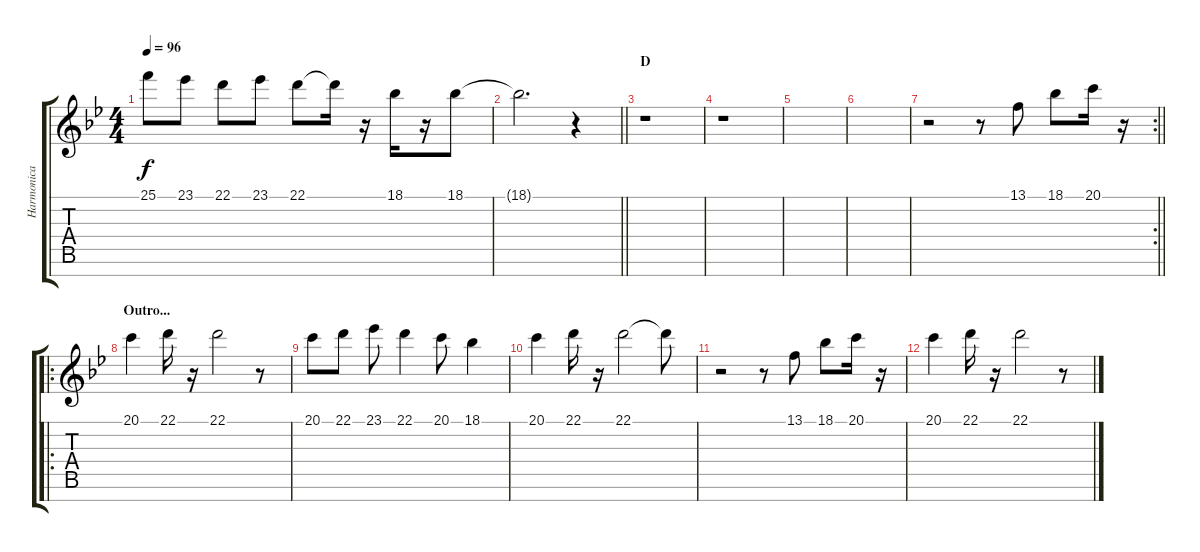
\track ("Harmonica" "Harmonica") {instrument harmonica}
\staff {score tabs}
\tuning (E4 B3 G3 D3 A2 E2 B1) {hide}
\ts (4 4)
\tempo 96
\clef g2
\ks bb
25.1.8{dy f} 23.1.8 22.1.8 23.1.8 22.1.8 22.1{t}.16 r.16 18.1.16 r.16 18.1.8 |
\barLineRight lightlight
18.1{t}.2{d} r.4 |
\section ("" "D")
r.1 |
r.1 |
|
|
\rc 2
\barLineRight lightlight
r.2 r.8 13.1.8 18.1.8 20.1.16 r.16 |
\ro
\section ("" "Outro...")
20.1.4 22.1.16 r.16 22.1.2 r.8 |
20.1.8{volume 0} 22.1.8 23.1.8 22.1.4 20.1.8 18.1.4 |
20.1.4 22.1.16 r.16 22.1.2 22.1{t}.8 |
r.2 r.8 13.1.8 18.1.8 20.1.16 r.16 |
20.1.4 22.1.16 r.16 22.1.2 r.8
